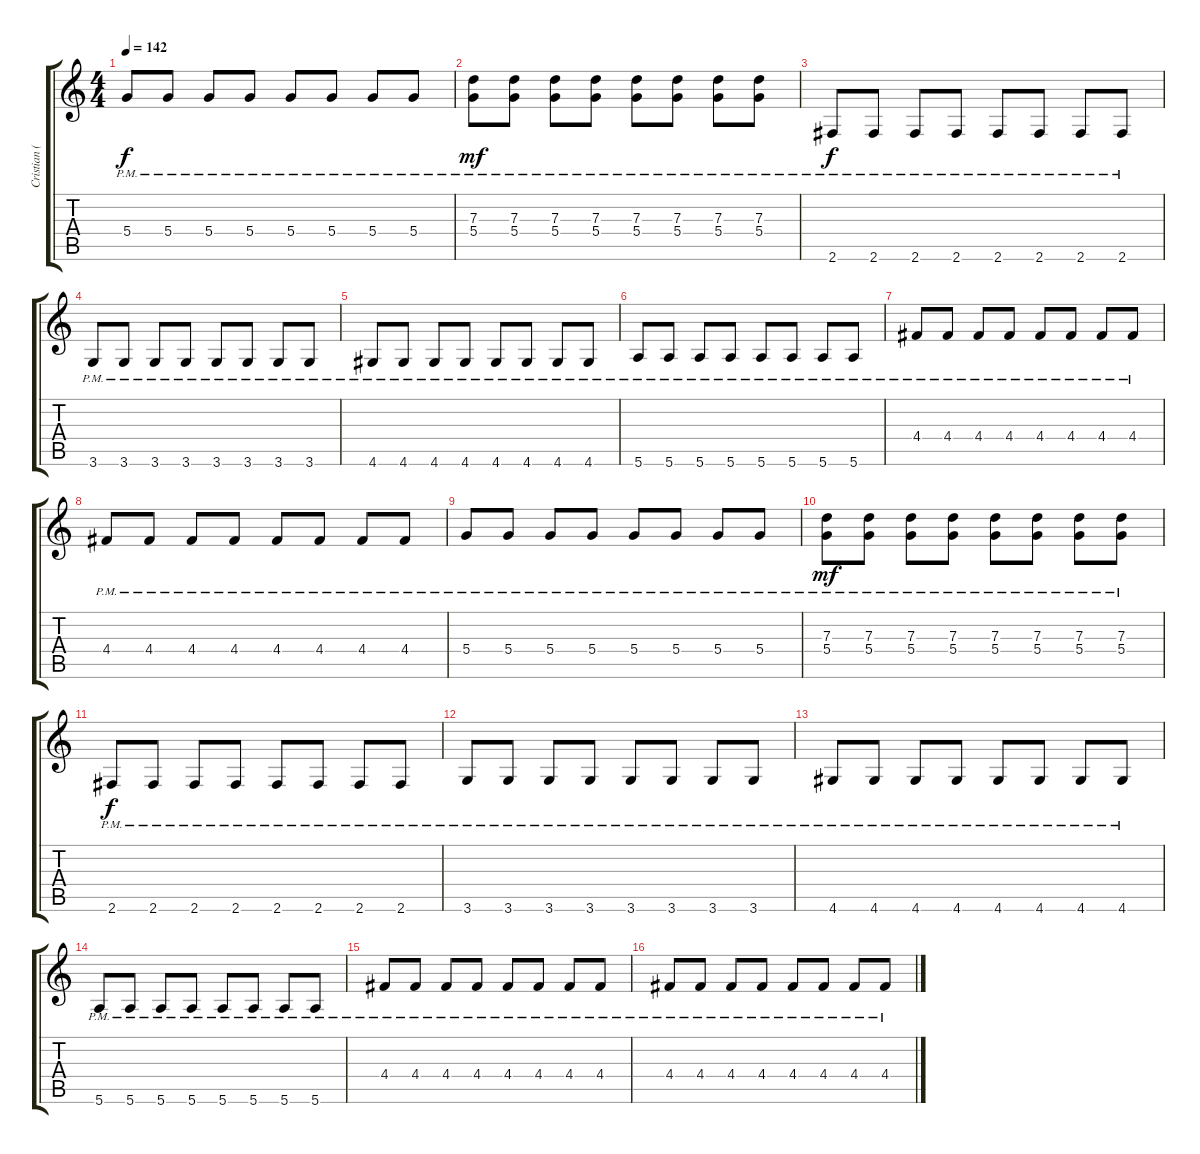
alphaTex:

\track ("Cristian (guitarra)" "Cristian (") {instrument overdrivenguitar}
\staff {score tabs}
\tuning (E4 B3 G3 D3 A2 E2) {hide}
\ts (4 4)
\tempo 142
\clef g2
\ks c
5.4{pm}.8{dy f} 5.4{pm}.8 5.4{pm}.8 5.4{pm}.8 5.4{pm}.8 5.4{pm}.8 5.4{pm}.8 5.4{pm}.8 |
(7.3{pm} 5.4).8{dy mf} (7.3{pm} 5.4).8 (7.3{pm} 5.4).8 (7.3{pm} 5.4).8 (7.3{pm} 5.4).8 (7.3{pm} 5.4).8 (7.3{pm} 5.4).8 (7.3{pm} 5.4).8 |
2.6{pm}.8{dy f} 2.6{pm}.8 2.6{pm}.8 2.6{pm}.8 2.6{pm}.8 2.6{pm}.8 2.6{pm}.8 2.6{pm}.8 |
3.6{pm}.8 3.6{pm}.8 3.6{pm}.8 3.6{pm}.8 3.6{pm}.8 3.6{pm}.8 3.6{pm}.8 3.6{pm}.8 |
4.6{pm}.8 4.6{pm}.8 4.6{pm}.8 4.6{pm}.8 4.6{pm}.8 4.6{pm}.8 4.6{pm}.8 4.6{pm}.8 |
5.6{pm}.8 5.6{pm}.8 5.6{pm}.8 5.6{pm}.8 5.6{pm}.8 5.6{pm}.8 5.6{pm}.8 5.6{pm}.8 |
4.4{pm}.8 4.4{pm}.8 4.4{pm}.8 4.4{pm}.8 4.4{pm}.8 4.4{pm}.8 4.4{pm}.8 4.4{pm}.8 |
4.4{pm}.8 4.4{pm}.8 4.4{pm}.8 4.4{pm}.8 4.4{pm}.8 4.4{pm}.8 4.4{pm}.8 4.4{pm}.8 |
5.4{pm}.8 5.4{pm}.8 5.4{pm}.8 5.4{pm}.8 5.4{pm}.8 5.4{pm}.8 5.4{pm}.8 5.4{pm}.8 |
(7.3{pm} 5.4).8{dy mf} (7.3{pm} 5.4).8 (7.3{pm} 5.4).8 (7.3{pm} 5.4).8 (7.3{pm} 5.4).8 (7.3{pm} 5.4).8 (7.3{pm} 5.4).8 (7.3{pm} 5.4).8 |
2.6{pm}.8{dy f} 2.6{pm}.8 2.6{pm}.8 2.6{pm}.8 2.6{pm}.8 2.6{pm}.8 2.6{pm}.8 2.6{pm}.8 |
3.6{pm}.8 3.6{pm}.8 3.6{pm}.8 3.6{pm}.8 3.6{pm}.8 3.6{pm}.8 3.6{pm}.8 3.6{pm}.8 |
4.6{pm}.8 4.6{pm}.8 4.6{pm}.8 4.6{pm}.8 4.6{pm}.8 4.6{pm}.8 4.6{pm}.8 4.6{pm}.8 |
5.6{pm}.8 5.6{pm}.8 5.6{pm}.8 5.6{pm}.8 5.6{pm}.8 5.6{pm}.8 5.6{pm}.8 5.6{pm}.8 |
4.4{pm}.8 4.4{pm}.8 4.4{pm}.8 4.4{pm}.8 4.4{pm}.8 4.4{pm}.8 4.4{pm}.8 4.4{pm}.8 |
4.4{pm}.8 4.4{pm}.8 4.4{pm}.8 4.4{pm}.8 4.4{pm}.8 4.4{pm}.8 4.4{pm}.8 4.4{pm}.8
